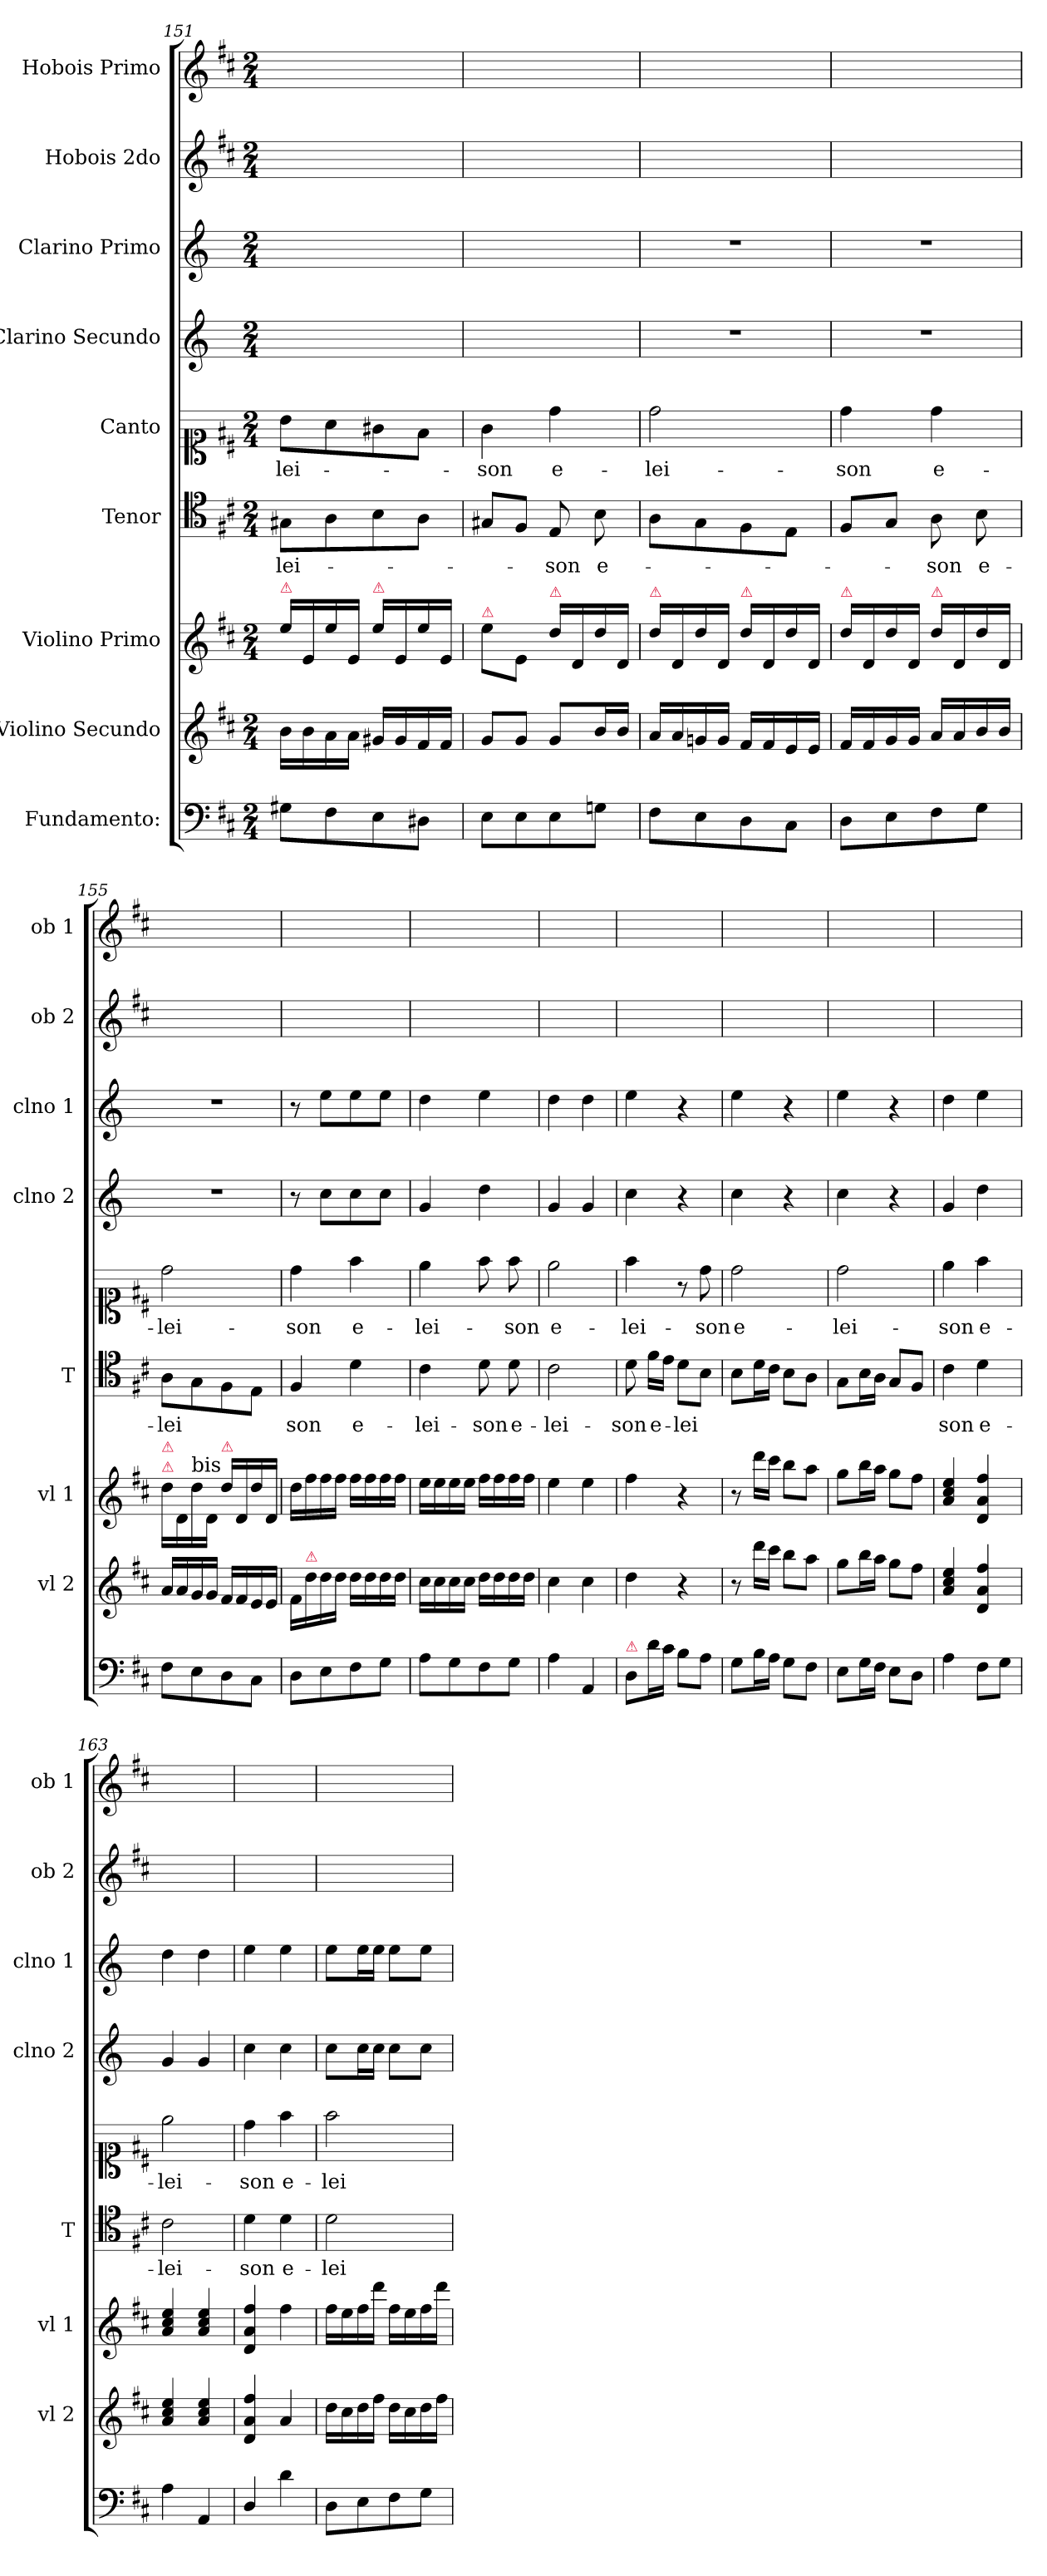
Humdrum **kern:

**kern	**kern	**kern	**kern	**text	**kern	**text	**kern	**kern	**kern	**kern
*part9	*part8	*part7	*part6	*part6	*part5	*part5	*part4	*part3	*part2	*part1
*staff9	*staff8	*staff7	*staff6	*staff6	*staff5	*staff5	*staff4	*staff3	*staff2	*staff1
*I"Fundamento:	*I"Violino Secundo	*I"Violino Primo	*I"Tenor	*	*I"Canto	*	*I"Clarino Secundo	*I"Clarino Primo	*I"Hobois 2do	*I"Hobois Primo
*	*I'vl 2	*I'vl 1	*I'T	*	*	*	*I'clno 2	*I'clno 1	*I'ob 2	*I'ob 1
*clefF4	*clefG2	*clefG2	*clefC4	*	*clefC1	*	*clefG2	*clefG2	*clefG2	*clefG2
*	*	*	*	*	*	*	*ITrd-1c-2	*ITrd-1c-2	*	*
*k[f#c#]	*k[f#c#]	*k[f#c#]	*k[f#c#]	*	*k[f#c#]	*	*k[f#c#]	*k[f#c#]	*k[f#c#]	*k[f#c#]
*D:	*D:	*D:	*D:	*	*D:	*	*D:	*D:	*D:	*D:
*M2/4	*M2/4	*M2/4	*M2/4	*	*M2/4	*	*M2/4	*M2/4	*M2/4	*M2/4
=151	=151	=151	=151	=151	=151	=151	=151	=151	=151	=151
!	!	!LO:TX:a:color=crimson:t=⚠	!	!	!	!	!	!	!	!
8G#X\L	16b\LL	16ee\LL	8G#X\L	-lei-	8b\L	-lei-	2ryy	2ryy	2ryy	2ryy
.	16b\	16e/	.	.	.	.	.	.	.	.
8F#\	16a\	16ee\	8A\	.	8a\	.	.	.	.	.
.	16a\JJ	16e/JJ	.	.	.	.	.	.	.	.
!	!	!LO:TX:a:color=crimson:t=⚠	!	!	!	!	!	!	!	!
8E\	16g#X/LL	16ee\LL	8B\	.	8g#X\	.	.	.	.	.
.	16g#/	16e/	.	.	.	.	.	.	.	.
8D#X\J	16f#/	16ee\	8A\J	.	8f#\J	.	.	.	.	.
.	16f#/JJ	16e/JJ	.	.	.	.	.	.	.	.
=152	=152	=152	=152	=152	=152	=152	=152	=152	=152	=152
!	!	!LO:TX:a:color=crimson:t=⚠	!	!	!	!	!	!	!	!
8E\L	8g/L	8ee\L	8G#X/L	.	4g\	-son	2ryy	2ryy	2ryy	2ryy
8E\	8g/J	8e\J	8F#/J	.	.	.	.	.	.	.
!	!	!LO:TX:a:color=crimson:t=⚠	!	!	!	!	!	!	!	!
8E\	8g/L	16dd\LL	8E/	-son	4dd\	e-	.	.	.	.
.	.	16d/	.	.	.	.	.	.	.	.
8Gn\J	16b/L	16dd\	8B\	e-	.	.	.	.	.	.
.	16b/JJ	16d/JJ	.	.	.	.	.	.	.	.
=153	=153	=153	=153	=153	=153	=153	=153	=153	=153	=153
!	!	!LO:TX:a:color=crimson:t=⚠	!	!	!	!	!	!	!	!
8F#\L	16a/LL	16dd\LL	8A\L	.	2dd\	-lei-	2r	2r	2ryy	2ryy
.	16a/	16d/	.	.	.	.	.	.	.	.
8E\	16gn/	16dd\	8G\	.	.	.	.	.	.	.
.	16g/JJ	16d/JJ	.	.	.	.	.	.	.	.
!	!	!LO:TX:a:color=crimson:t=⚠	!	!	!	!	!	!	!	!
8D\	16f#/LL	16dd\LL	8F#\	.	.	.	.	.	.	.
.	16f#/	16d/	.	.	.	.	.	.	.	.
8C#\J	16e/	16dd\	8E\J	.	.	.	.	.	.	.
.	16e/JJ	16d/JJ	.	.	.	.	.	.	.	.
=154	=154	=154	=154	=154	=154	=154	=154	=154	=154	=154
!	!	!LO:TX:a:color=crimson:t=⚠	!	!	!	!	!	!	!	!
8D\L	16f#/LL	16dd\LL	8F#/L	.	4dd\	-son	2r	2r	2ryy	2ryy
.	16f#/	16d/	.	.	.	.	.	.	.	.
8E\	16g/	16dd\	8G/J	.	.	.	.	.	.	.
.	16g/JJ	16d/JJ	.	.	.	.	.	.	.	.
!	!	!LO:TX:a:color=crimson:t=⚠	!	!	!	!	!	!	!	!
8F#\	16a/LL	16dd\LL	8A\	son	4dd\	e-	.	.	.	.
.	16a/	16d/	.	.	.	.	.	.	.	.
8G\J	16b/	16dd\	8B\	e-	.	.	.	.	.	.
.	16b/JJ	16d/JJ	.	.	.	.	.	.	.	.
=155	=155	=155	=155	=155	=155	=155	=155	=155	=155	=155
!	!	!LO:TX:a:color=crimson:t=⚠	!	!	!	!	!	!	!	!
!	!	!LO:TX:a:color=crimson:t=⚠	!	!	!	!	!	!	!	!
8F#\L	16a/LL	16dd\LL	8A\L	-lei	2dd\	-lei-	2r	2r	2ryy	2ryy
.	16a/	16d/	.	.	.	.	.	.	.	.
!	!	!LO:TX:a:t=bis	!	!	!	!	!	!	!	!
8E\	16g/	16dd\	8G\	.	.	.	.	.	.	.
.	16g/JJ	16d\JJ	.	.	.	.	.	.	.	.
!	!	!LO:TX:a:color=crimson:t=⚠	!	!	!	!	!	!	!	!
8D\	16f#/LL	16dd\LL	8F#\	.	.	.	.	.	.	.
.	16f#/	16d/	.	.	.	.	.	.	.	.
8C#\J	16e/	16dd\	8E\J	.	.	.	.	.	.	.
.	16e/JJ	16d/JJ	.	.	.	.	.	.	.	.
=156	=156	=156	=156	=156	=156	=156	=156	=156	=156	=156
8D\L	16f#/LL	16dd\LL	4F#/	-son	4dd\	-son	8r	8r	2ryy	2ryy
!	!LO:TX:a:color=crimson:t=⚠	!	!	!	!	!	!	!	!	!
.	16dd\	16ff#\	.	.	.	.	.	.	.	.
8E\	16dd\	16ff#\	.	.	.	.	8dd\L	8ff#\L	.	.
.	16dd\JJ	16ff#\JJ	.	.	.	.	.	.	.	.
8F#\	16dd\LL	16ff#\LL	4d\	e-	4ff#\	e-	8dd\	8ff#\	.	.
.	16dd\	16ff#\	.	.	.	.	.	.	.	.
8G\J	16dd\	16ff#\	.	.	.	.	8dd\J	8ff#\J	.	.
.	16dd\JJ	16ff#\JJ	.	.	.	.	.	.	.	.
=157	=157	=157	=157	=157	=157	=157	=157	=157	=157	=157
8A\L	16cc#\LL	16ee\LL	4c#\	-lei-	4ee\	-lei-	4a/	4ee\	2ryy	2ryy
.	16cc#\	16ee\	.	.	.	.	.	.	.	.
8G\	16cc#\	16ee\	.	.	.	.	.	.	.	.
.	16cc#\JJ	16ee\JJ	.	.	.	.	.	.	.	.
8F#\	16dd\LL	16ff#\LL	8d\	-son	8ff#\	.	4ee\	4ff#\	.	.
.	16dd\	16ff#\	.	.	.	.	.	.	.	.
8G\J	16dd\	16ff#\	8d\	-e-	8ff#\	-son	.	.	.	.
.	16dd\JJ	16ff#\JJ	.	.	.	.	.	.	.	.
=158	=158	=158	=158	=158	=158	=158	=158	=158	=158	=158
4A\	4cc#\	4ee\	2c#\	-lei-	2ee\	e-	4a/	4ee\	2ryy	2ryy
4AA/	4cc#\	4ee\	.	.	.	.	4a/	4ee\	.	.
=159	=159	=159	=159	=159	=159	=159	=159	=159	=159	=159
!LO:TX:a:color=crimson:t=⚠	!	!	!	!	!	!	!	!	!	!
8D/L	4dd\	4ff#\	8d\	-son	4ff#\	-lei-	4dd\	4ff#\	2ryy	2ryy
16d\L	.	.	16f#\LL	e-	.	.	.	.	.	.
16c#\JJ	.	.	16e\JJ	.	.	.	.	.	.	.
8B\L	4r	4r	8d\L	-lei	8r	.	4r	4r	.	.
8A\J	.	.	8B\J	.	8dd\	-son	.	.	.	.
=160	=160	=160	=160	=160	=160	=160	=160	=160	=160	=160
8G\L	8r	8r	8B\L	.	2dd\	e-	4dd\	4ff#\	2ryy	2ryy
16B\L	16ddd\LL	16ddd\LL	16d\L	.	.	.	.	.	.	.
16A\JJ	16ccc#\JJ	16ccc#\JJ	16c#\JJ	.	.	.	.	.	.	.
8G\L	8bb\L	8bb\L	8B\L	.	.	.	4r	4r	.	.
8F#\J	8aa\J	8aa\J	8A\J	.	.	.	.	.	.	.
=161	=161	=161	=161	=161	=161	=161	=161	=161	=161	=161
8E\L	8gg\L	8gg\L	8G\L	.	2dd\	-lei-	4dd\	4ff#\	2ryy	2ryy
16G\L	16bb\L	16bb\L	16B\L	.	.	.	.	.	.	.
16F#\JJ	16aa\JJ	16aa\JJ	16A\JJ	.	.	.	.	.	.	.
8E\L	8gg\L	8gg\L	8G/L	.	.	.	4r	4r	.	.
8D\J	8ff#\J	8ff#\J	8F#/J	.	.	.	.	.	.	.
=162	=162	=162	=162	=162	=162	=162	=162	=162	=162	=162
4A\	4a/ 4cc#/ 4ee/	4a/ 4cc#/ 4ee/	4c#\	-son	4ee\	-son	4a/	4ee\	2ryy	2ryy
8F#\L	4d/ 4a/ 4ff#/	4d/ 4a/ 4ff#/	4d\	e-	4ff#\	e-	4ee\	4ff#\	.	.
8G\J	.	.	.	.	.	.	.	.	.	.
=163	=163	=163	=163	=163	=163	=163	=163	=163	=163	=163
4A\	4a/ 4cc#/ 4ee/	4a/ 4cc#/ 4ee/	2c#\	-lei-	2ee\	-lei-	4a/	4ee\	2ryy	2ryy
4AA/	4a/ 4cc#/ 4ee/	4a/ 4cc#/ 4ee/	.	.	.	.	4a/	4ee\	.	.
=164	=164	=164	=164	=164	=164	=164	=164	=164	=164	=164
4D/	4d/ 4a/ 4ff#/	4d/ 4a/ 4ff#/	4d\	-son	4dd\	-son	4dd\	4ff#\	2ryy	2ryy
4d\	4a/	4ff#\	4d\	e-	4ff#\	e-	4dd\	4ff#\	.	.
=165	=165	=165	=165	=165	=165	=165	=165	=165	=165	=165
8D\L	16dd\LL	16ff#\LL	2d\	-lei-	2ff#\	-lei-	8dd\L	8ff#\L	2ryy	2ryy
.	16cc#\	16ee\	.	.	.	.	.	.	.	.
8E\	16dd\	16ff#\	.	.	.	.	16dd\L	16ff#\L	.	.
.	16ff#\JJ	16ddd\JJ	.	.	.	.	16dd\JJ	16ff#\JJ	.	.
8F#\	16dd\LL	16ff#\LL	.	.	.	.	8dd\L	8ff#\L	.	.
.	16cc#\	16ee\	.	.	.	.	.	.	.	.
8G\J	16dd\	16ff#\	.	.	.	.	8dd\J	8ff#\J	.	.
.	16ff#\JJ	16ddd\JJ	.	.	.	.	.	.	.	.
=	=	=	=	=	=	=	=	=	=	=
*-	*-	*-	*-	*-	*-	*-	*-	*-	*-	*-
